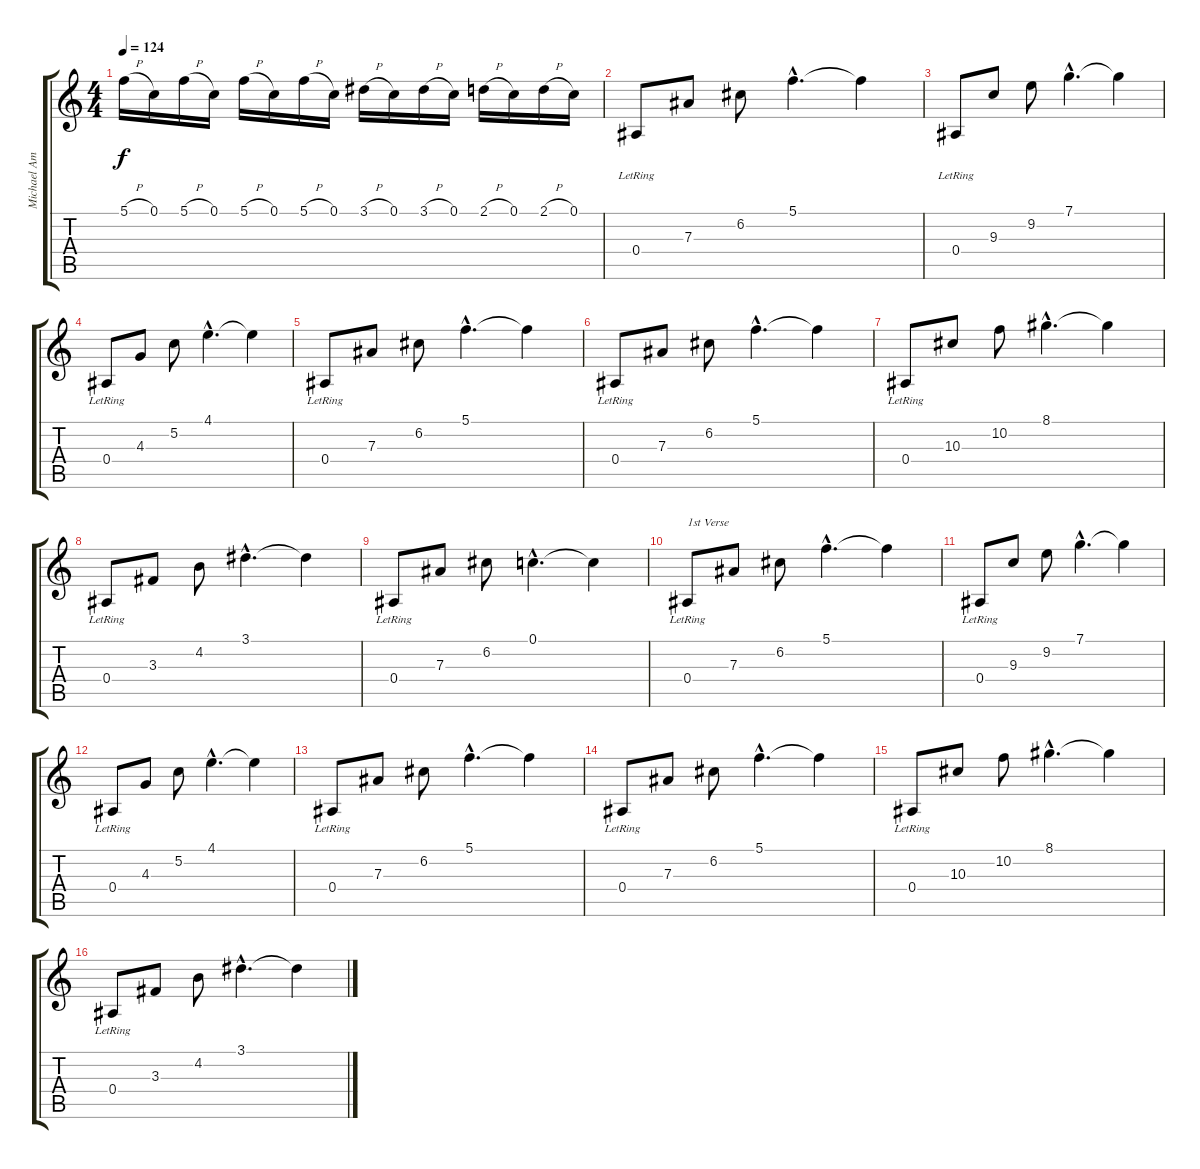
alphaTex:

\track ("Michael Amott" "Michael Am") {instrument distortionguitar}
\staff {score tabs}
\tuning (C4 G3 Eb3 Bb2 F2 C2) {hide}
\ts (4 4)
\tempo 124
\clef g2
\ks c
5.1{h}.16{dy f} 0.1.16 5.1{h}.16 0.1.16 5.1{h}.16 0.1.16 5.1{h}.16 0.1.16 3.1{h}.16 0.1.16 3.1{h}.16 0.1.16 2.1{h}.16 0.1.16 2.1{h}.16 0.1.16 |
0.4{lr}.8{volume 13 instrument electricguitarclean} 7.3.8 6.2.8 5.1{hac}.4{d} 5.1{t}.4 |
0.4{lr}.8 9.3.8 9.2.8 7.1{hac}.4{d} 7.1{t}.4 |
0.4{lr}.8 4.3.8 5.2.8 4.1{hac}.4{d} 4.1{t}.4 |
0.4{lr}.8 7.3.8 6.2.8 5.1{hac}.4{d} 5.1{t}.4 |
0.4{lr}.8 7.3.8 6.2.8 5.1{hac}.4{d} 5.1{t}.4 |
0.4{lr}.8 10.3.8 10.2.8 8.1{hac}.4{d} 8.1{t}.4 |
0.4{lr}.8 3.3.8 4.2.8 3.1{hac}.4{d} 3.1{t}.4 |
0.4{lr}.8 7.3.8 6.2.8 0.1{hac}.4{d} 0.1{t}.4 |
0.4{lr}.8{txt "1st Verse" instrument electricguitarclean} 7.3.8 6.2.8 5.1{hac}.4{d} 5.1{t}.4 |
0.4{lr}.8 9.3.8 9.2.8 7.1{hac}.4{d} 7.1{t}.4 |
0.4{lr}.8 4.3.8 5.2.8 4.1{hac}.4{d} 4.1{t}.4 |
0.4{lr}.8 7.3.8 6.2.8 5.1{hac}.4{d} 5.1{t}.4 |
0.4{lr}.8 7.3.8 6.2.8 5.1{hac}.4{d} 5.1{t}.4 |
0.4{lr}.8 10.3.8 10.2.8 8.1{hac}.4{d} 8.1{t}.4 |
0.4{lr}.8 3.3.8 4.2.8 3.1{hac}.4{d} 3.1{t}.4
